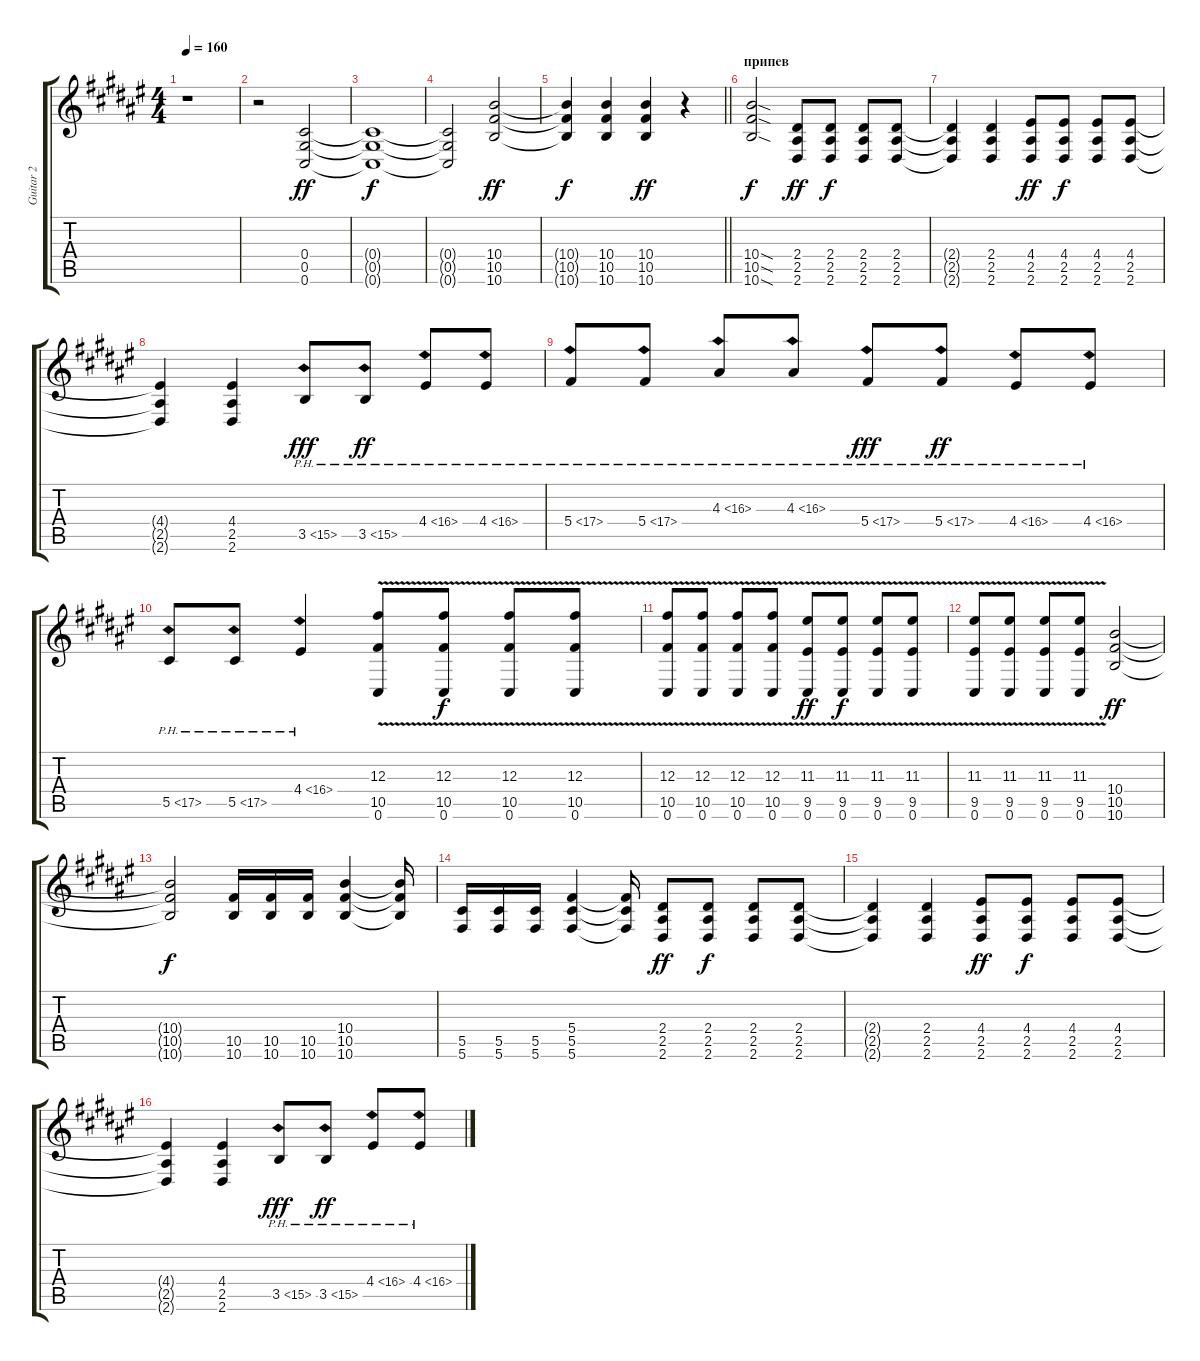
\track ("Guitar 2" "Guitar 2") {instrument overdrivenguitar}
\staff {score tabs}
\tuning (Eb4 Bb3 Gb3 Db3 Ab2 Db2) {hide}
\ts (4 4)
\tempo 160
\clef g2
\ks d#minor
r.1{dy fff} |
r.2 (0.4 0.5 0.6).2{dy ff} |
(0.4{t} 0.5{t} 0.6{t}).1{dy f} |
(0.4{t} 0.5{t} 0.6{t}).2 (10.4 10.5 10.6).2{dy ff} |
\barLineRight lightlight
(10.4{t} 10.5{t} 10.6{t}).4{dy f} (10.4 10.5 10.6).4 (10.4 10.5 10.6).4{dy ff} r.4 |
\section ("" "припев")
(10.4{sod} 10.5{sod} 10.6{sod}).2{dy f} (2.4 2.5 2.6).8{dy ff} (2.4 2.5 2.6).8{dy f} (2.4 2.5 2.6).8 (2.4 2.5 2.6).8 |
(2.4{t} 2.5{t} 2.6{t}).4 (2.4 2.5 2.6).4 (4.4 2.5 2.6).8{dy ff} (4.4 2.5 2.6).8{dy f} (4.4 2.5 2.6).8 (4.4 2.5 2.6).8 |
(4.4{t} 2.5{t} 2.6{t}).4 (4.4 2.5 2.6).4 3.5{ph 12}.8{dy fff} 3.5{ph 12}.8{dy ff} 4.4{ph 12}.8 4.4{ph 12}.8 |
5.4{ph 12}.8 5.4{ph 12}.8 4.3{ph 12}.8 4.3{ph 12}.8 5.4{ph 12}.8{dy fff} 5.4{ph 12}.8{dy ff} 4.4{ph 12}.8 4.4{ph 12}.8 |
5.5{ph 12}.8 5.5{ph 12}.8 4.4{ph 12}.4 (12.3{v} 10.5{v} 0.6).8 (12.3{v} 10.5{v} 0.6).8{dy f} (12.3{v} 10.5{v} 0.6).8 (12.3{v} 10.5{v} 0.6).8 |
(12.3{v} 10.5{v} 0.6).8 (12.3{v} 10.5{v} 0.6).8 (12.3{v} 10.5{v} 0.6).8 (12.3{v} 10.5{v} 0.6).8 (11.3{v} 9.5{v} 0.6).8{dy ff} (11.3{v} 9.5{v} 0.6).8{dy f} (11.3{v} 9.5{v} 0.6).8 (11.3{v} 9.5{v} 0.6).8 |
(11.3{v} 9.5{v} 0.6).8 (11.3{v} 9.5{v} 0.6).8 (11.3{v} 9.5{v} 0.6).8 (11.3{v} 9.5{v} 0.6).8 (10.4 10.5 10.6).2{dy ff} |
(10.4{t} 10.5{t} 10.6{t}).2{dy f} (10.5 10.6).16 (10.5 10.6).16 (10.5 10.6).16 (10.4 10.5 10.6).4 (10.4{t} 10.5{t} 10.6{t}).16 |
(5.5 5.6).16 (5.5 5.6).16 (5.5 5.6).16 (5.4 5.5 5.6).4 (5.4{t} 5.5{t} 5.6{t}).16 (2.4 2.5 2.6).8{dy ff} (2.4 2.5 2.6).8{dy f} (2.4 2.5 2.6).8 (2.4 2.5 2.6).8 |
(2.4{t} 2.5{t} 2.6{t}).4 (2.4 2.5 2.6).4 (4.4 2.5 2.6).8{dy ff} (4.4 2.5 2.6).8{dy f} (4.4 2.5 2.6).8 (4.4 2.5 2.6).8 |
(4.4{t} 2.5{t} 2.6{t}).4 (4.4 2.5 2.6).4 3.5{ph 12}.8{dy fff} 3.5{ph 12}.8{dy ff} 4.4{ph 12}.8 4.4{ph 12}.8
